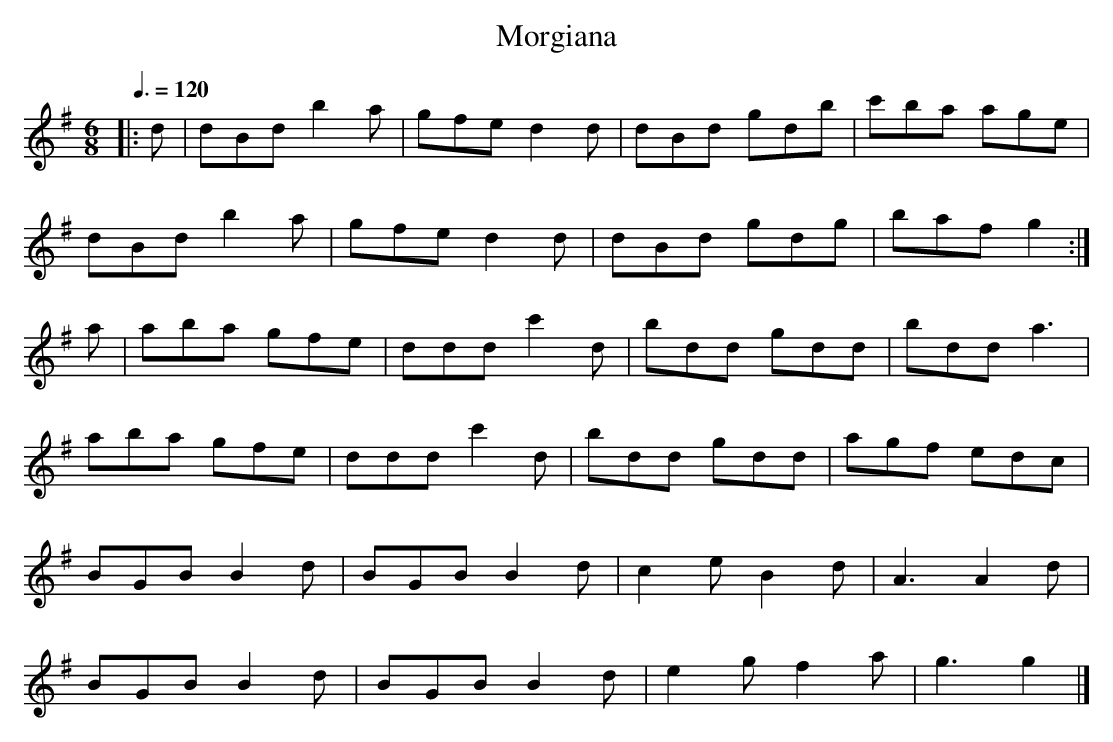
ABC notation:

X:1
T:Morgiana
M:6/8
L:1/8
Q:3/8=120
K:Gmaj
|:d|dBd b2a|gfe d2d|dBd gdb|c'ba age|
dBd b2a|gfe d2d|dBd gdg|baf g2:|]
a|aba gfe|ddd c'2d|bdd gdd|bdd a3|
aba gfe|ddd c'2d|bdd gdd|agf edc|
BGB B2d|BGB B2d|c2e B2d|A3 A2 d|
BGB B2d|BGB B2d|e2g f2a|g3 g2|]
